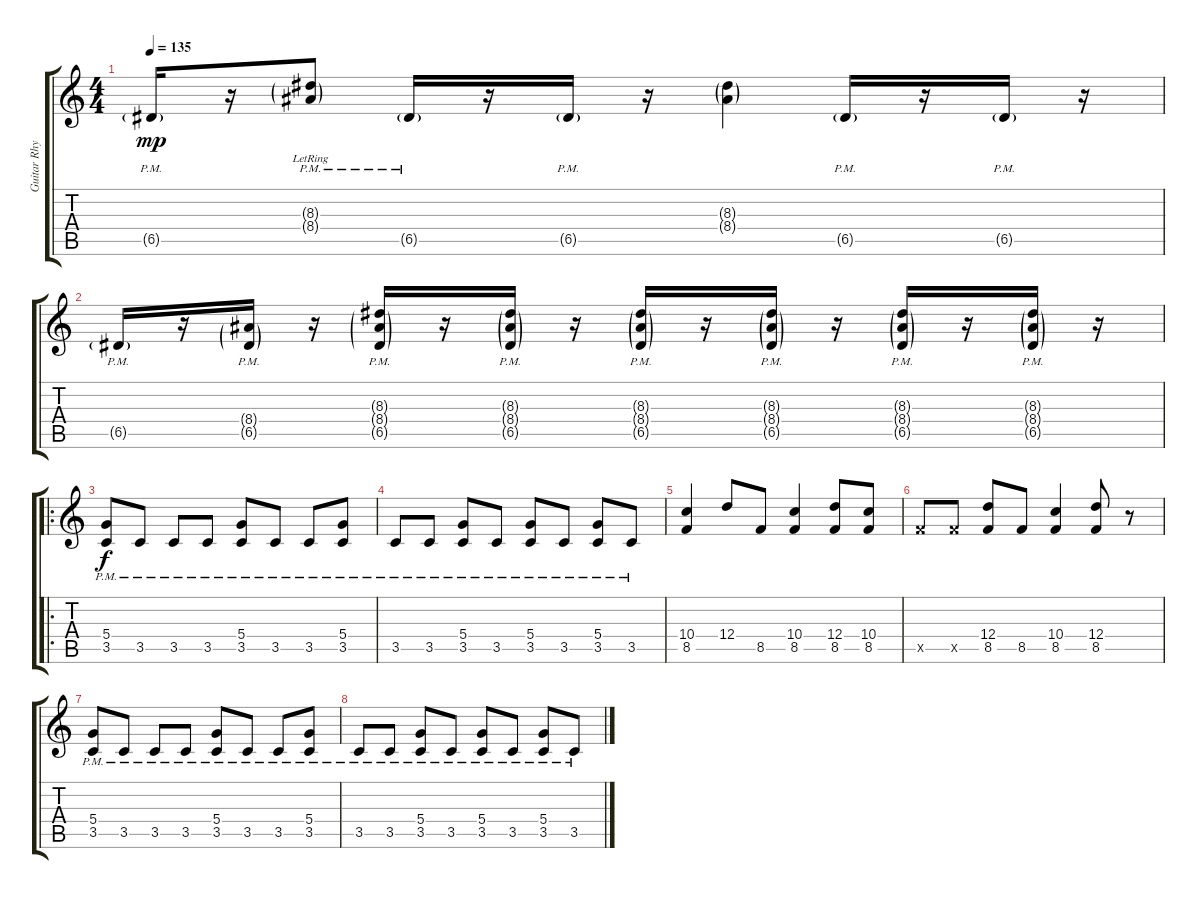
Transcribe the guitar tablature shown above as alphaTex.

\track ("Guitar Rhytm" "Guitar Rhy") {instrument distortionguitar}
\staff {score tabs}
\tuning (E4 B3 G3 D3 A2 E2) {hide}
\ts (4 4)
\tempo 135
\clef g2
\ks c
6.5{g pm}.16{dy mp} r.16 (8.3{g pm lr} 8.4{g pm lr}).8 6.5{g pm}.16 r.16 6.5{g pm}.16 r.16 (8.3{g} 8.4{g}).4 6.5{g pm}.16 r.16 6.5{g pm}.16 r.16 |
6.5{g pm}.16 r.16 (8.4{g} 6.5{g pm}).16 r.16 (8.3{g} 8.4{g} 6.5{g pm}).16 r.16 (8.3{g} 8.4{g} 6.5{g pm}).16 r.16 (8.3{g} 8.4{g} 6.5{g pm}).16 r.16 (8.3{g} 8.4{g} 6.5{g pm}).16 r.16 (8.3{g} 8.4{g} 6.5{g pm}).16 r.16 (8.3{g} 8.4{g} 6.5{g pm}).16 r.16 |
\ro
(5.4{pm} 3.5{pm}).8{dy f} 3.5{pm}.8 3.5{pm}.8 3.5{pm}.8 (5.4 3.5{pm}).8 3.5{pm}.8 3.5{pm}.8 (5.4 3.5{pm}).8 |
3.5{pm}.8 3.5{pm}.8 (5.4 3.5{pm}).8 3.5{pm}.8 (5.4 3.5{pm}).8 3.5{pm}.8 (5.4{pm} 3.5{pm}).8 3.5{pm}.8 |
(10.4 8.5).4 12.4.8 8.5.8 (10.4 8.5).4 (12.4 8.5).8 (10.4 8.5).8 |
8.5{x}.8 8.5{x}.8 (12.4 8.5).8 8.5.8 (10.4 8.5).4 (12.4 8.5).8 r.8 |
(5.4{pm} 3.5{pm}).8 3.5{pm}.8 3.5{pm}.8 3.5{pm}.8 (5.4 3.5{pm}).8 3.5{pm}.8 3.5{pm}.8 (5.4 3.5{pm}).8 |
3.5{pm}.8 3.5{pm}.8 (5.4 3.5{pm}).8 3.5{pm}.8 (5.4 3.5{pm}).8 3.5{pm}.8 (5.4{pm} 3.5{pm}).8 3.5{pm}.8
